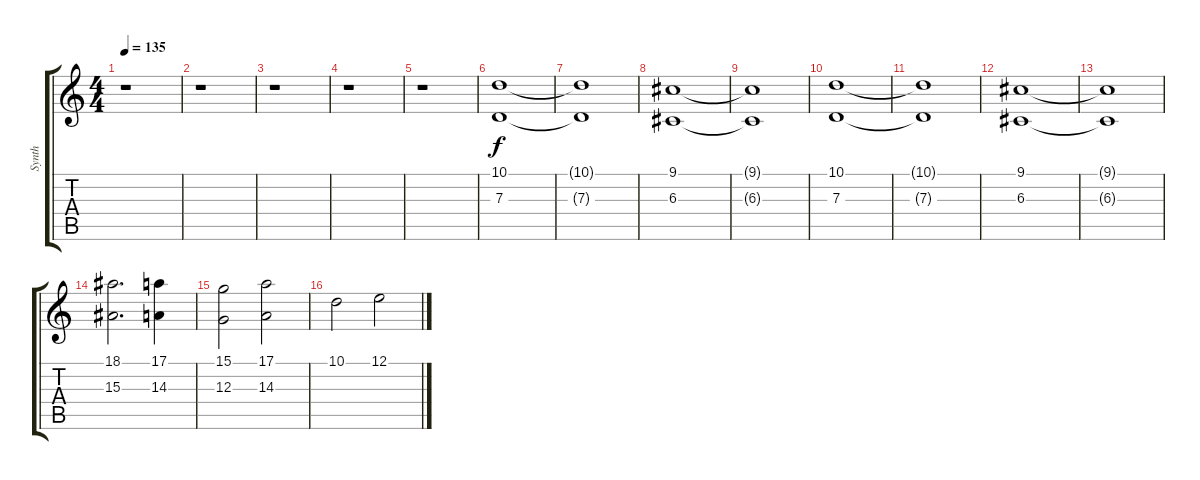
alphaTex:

\track ("Synth" "Synth") {instrument stringensemble1}
\staff {score tabs}
\tuning (E4 B3 G3 D3 A2 E2) {hide}
\ts (4 4)
\tempo 135
\clef g2
\ks c
r.1{dy f} |
r.1 |
r.1 |
r.1 |
r.1 |
(10.1 7.3).1 |
(10.1{t} 7.3{t}).1 |
(9.1 6.3).1 |
(9.1{t} 6.3{t}).1 |
(10.1 7.3).1 |
(10.1{t} 7.3{t}).1 |
(9.1 6.3).1 |
(9.1{t} 6.3{t}).1 |
(18.1 15.3).2{d} (17.1 14.3).4 |
(15.1 12.3).2 (17.1 14.3).2 |
10.1.2 12.1.2
